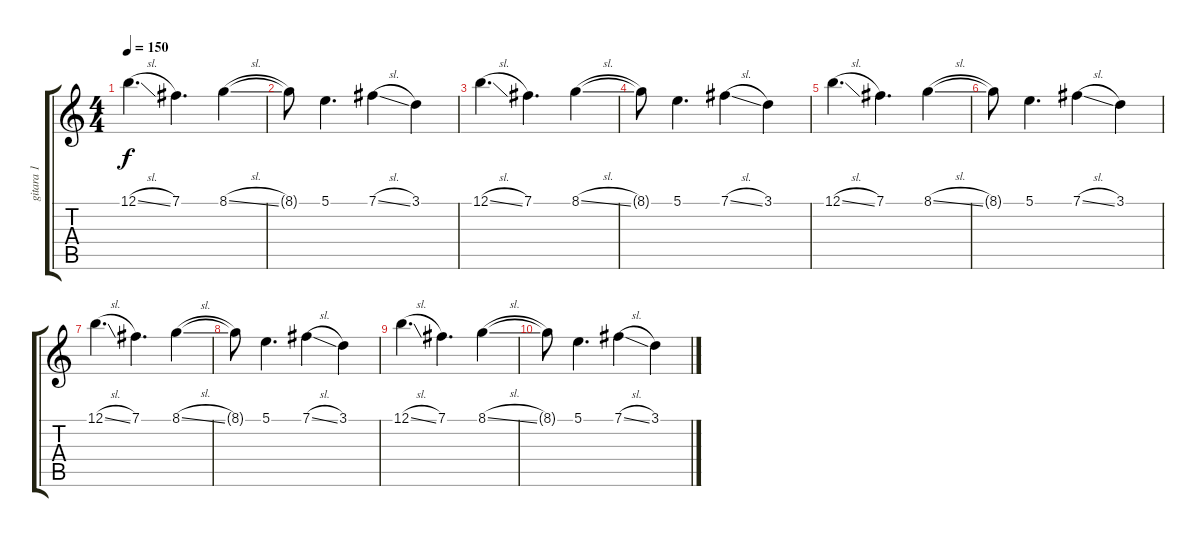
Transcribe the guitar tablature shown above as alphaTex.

\track ("gitara 1" "gitara 1") {instrument distortionguitar}
\staff {score tabs}
\tuning (B3 Gb3 D3 A2 E2 B1) {hide}
\ts (4 4)
\tempo 150
\clef g2
\ks c
12.1{sl}.4{d dy f} 7.1.4{d} 8.1{sl}.4 |
8.1{t}.8 5.1.4{d} 7.1{sl}.4 3.1.4 |
12.1{sl}.4{d} 7.1.4{d} 8.1{sl}.4 |
8.1{t}.8 5.1.4{d} 7.1{sl}.4 3.1.4 |
12.1{sl}.4{d} 7.1.4{d} 8.1{sl}.4 |
8.1{t}.8 5.1.4{d} 7.1{sl}.4 3.1.4 |
12.1{sl}.4{d} 7.1.4{d} 8.1{sl}.4 |
8.1{t}.8 5.1.4{d} 7.1{sl}.4 3.1.4 |
12.1{sl}.4{d} 7.1.4{d} 8.1{sl}.4 |
8.1{t}.8 5.1.4{d} 7.1{sl}.4 3.1.4
